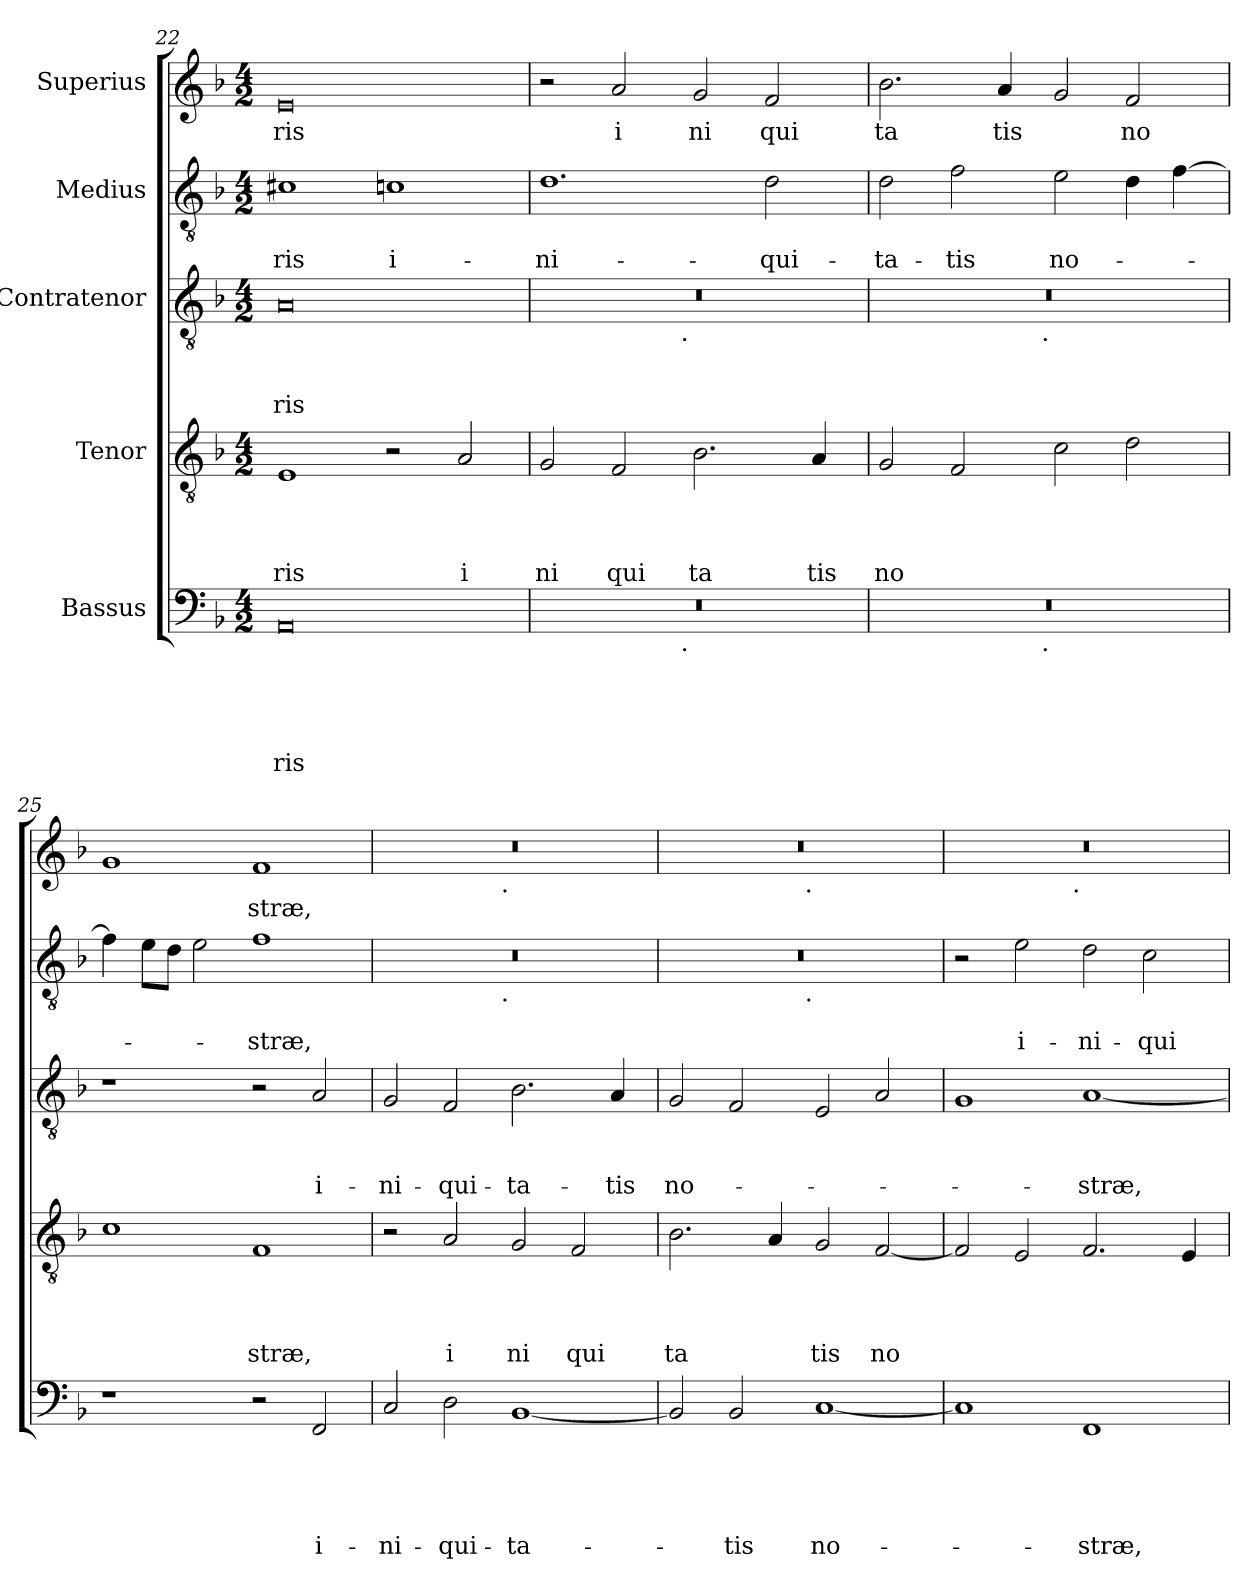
**kern	**text	**text	**text	**text	**text	**kern	**text	**text	**text	**text	**kern	**text	**text	**text	**kern	**text	**text	**kern	**text
*part5	*part5	*part5	*part5	*part5	*part5	*part4	*part4	*part4	*part4	*part4	*part3	*part3	*part3	*part3	*part2	*part2	*part2	*part1	*part1
*staff5	*staff5	*staff5	*staff5	*staff5	*staff5	*staff4	*staff4	*staff4	*staff4	*staff4	*staff3	*staff3	*staff3	*staff3	*staff2	*staff2	*staff2	*staff1	*staff1
*I"Bassus	*	*	*	*	*	*I"Tenor	*	*	*	*	*I"Contratenor	*	*	*	*I"Medius	*	*	*I"Superius	*
!!LO:PB:g=z
*clefF4	*	*	*	*	*	*clefGv2	*	*	*	*	*clefGv2	*	*	*	*clefGv2	*	*	*clefG2	*
*ITrd-3c-5	*	*	*	*	*	*	*	*	*	*	*ITrd-3c-5	*	*	*	*ITrd-3c-5	*	*	*ITrd-3c-5	*
*k[b-e-]	*	*	*	*	*	*k[b-]	*	*	*	*	*k[b-e-]	*	*	*	*k[b-e-]	*	*	*k[b-e-]	*
*B-:	*	*	*	*	*	*F:	*	*	*	*	*B-:	*	*	*	*B-:	*	*	*B-:	*
*M4/2	*	*	*	*	*	*M4/2	*	*	*	*	*M4/2	*	*	*	*M4/2	*	*	*M4/2	*
=22	=22	=22	=22	=22	=22	=22	=22	=22	=22	=22	=22	=22	=22	=22	=22	=22	=22	=22	=22
!	!	!	!	!	!LO:LY:b	!	!	!	!	!LO:LY:b	!	!	!	!LO:LY:b	!	!	!LO:LY:b	!	!LO:LY:b
0D	.	.	.	.	ris	1E	.	.	.	ris	0d	.	.	ris	1f#X	.	-ris	0a	-ris
!	!	!	!	!	!	!	!	!	!	!	!	!	!	!	!	!	!LO:LY:b	!	!
.	.	.	.	.	.	2r	.	.	.	.	.	.	.	.	1fn	.	i-	.	.
!	!	!	!	!	!	!	!	!	!	!LO:LY:b	!	!	!	!	!	!	!	!	!
.	.	.	.	.	.	2A/	.	.	.	i	.	.	.	.	.	.	.	.	.
=23	=23	=23	=23	=23	=23	=23	=23	=23	=23	=23	=23	=23	=23	=23	=23	=23	=23	=23	=23
!	!	!	!	!	!	!	!	!	!	!LO:LY:b	!	!	!	!	!	!	!LO:LY:b	!	!
*^	*	*	*	*	*	*	*	*	*	*	*^	*	*	*	*	*	*	*	*
0r	2ryy	.	.	.	.	.	2G/	.	.	.	ni	0r	2ryy	.	.	.	1.g	.	-ni-	2r	.
!	!	!	!	!	!	!	!	!	!	!	!LO:LY:b	!	!	!	!	!	!	!	!	!	!LO:LY:b
.	4...ryy	.	.	.	.	.	2F/	.	.	.	qui	.	4...ryy	.	.	.	.	.	.	2dd/	i
!	!	!	!	!	!	!	!	!	!	!	!	!	!LO:TX:b:t=.	!	!	!	!	!	!	!	!
!	!LO:TX:b:t=.	!	!	!	!	!	!	!	!	!	!	!	!	!	!	!	!	!	!	!	!
.	1ryy	.	.	.	.	.	.	.	.	.	.	.	1ryy	.	.	.	.	.	.	.	.
!	!	!	!	!	!	!	!	!	!	!	!LO:LY:b	!	!	!	!	!	!	!	!	!	!LO:LY:b
.	.	.	.	.	.	.	2.B-\	.	.	.	ta	.	.	.	.	.	.	.	.	2cc/	ni
!	!	!	!	!	!	!	!	!	!	!	!	!	!	!	!	!	!	!	!LO:LY:b	!	!LO:LY:b
.	.	.	.	.	.	.	.	.	.	.	.	.	.	.	.	.	2g\	.	-qui-	2b-/	qui
!	!	!	!	!	!	!	!	!	!	!	!LO:LY:b	!	!	!	!	!	!	!	!	!	!
.	.	.	.	.	.	.	4A/	.	.	.	tis	.	.	.	.	.	.	.	.	.	.
.	32ryy	.	.	.	.	.	.	.	.	.	.	.	32ryy	.	.	.	.	.	.	.	.
=24	=24	=24	=24	=24	=24	=24	=24	=24	=24	=24	=24	=24	=24	=24	=24	=24	=24	=24	=24	=24	=24
!	!	!	!	!	!	!	!	!	!	!	!LO:LY:b	!	!	!	!	!	!	!	!LO:LY:b	!	!LO:LY:b
0r	2ryy	.	.	.	.	.	2G/	.	.	.	no	0r	2ryy	.	.	.	2g\	.	-ta-	2.ee-\	ta
!	!	!	!	!	!	!	!	!	!	!	!	!	!	!	!	!	!	!	!LO:LY:b	!	!
.	4...ryy	.	.	.	.	.	2F/	.	.	.	.	.	4...ryy	.	.	.	2b-\	.	-tis	.	.
!	!	!	!	!	!	!	!	!	!	!	!	!	!	!	!	!	!	!	!	!	!LO:LY:b
.	.	.	.	.	.	.	.	.	.	.	.	.	.	.	.	.	.	.	.	4dd/	tis
!	!	!	!	!	!	!	!	!	!	!	!	!	!LO:TX:b:t=.	!	!	!	!	!	!	!	!
!	!LO:TX:b:t=.	!	!	!	!	!	!	!	!	!	!	!	!	!	!	!	!	!	!	!	!
.	1ryy	.	.	.	.	.	.	.	.	.	.	.	1ryy	.	.	.	.	.	.	.	.
!	!	!	!	!	!	!	!	!	!	!	!	!	!	!	!	!	!	!	!LO:LY:b	!	!
.	.	.	.	.	.	.	2c\	.	.	.	.	.	.	.	.	.	2a\	.	no-	2cc/	.
!	!	!	!	!	!	!	!	!	!	!	!	!	!	!	!	!	!	!	!	!	!LO:LY:b
.	.	.	.	.	.	.	2d\	.	.	.	.	.	.	.	.	.	4g\	.	.	2b-/	no
.	.	.	.	.	.	.	.	.	.	.	.	.	.	.	.	.	[>4b-\	.	.	.	.
.	32ryy	.	.	.	.	.	.	.	.	.	.	.	32ryy	.	.	.	.	.	.	.	.
*v	*v	*	*	*	*	*	*	*	*	*	*	*v	*v	*	*	*	*	*	*	*	*
=25	=25	=25	=25	=25	=25	=25	=25	=25	=25	=25	=25	=25	=25	=25	=25	=25	=25	=25	=25
1r	.	.	.	.	.	1c	.	.	.	.	1r	.	.	.	4b-\]	.	.	1cc	.
.	.	.	.	.	.	.	.	.	.	.	.	.	.	.	8a\L	.	.	.	.
.	.	.	.	.	.	.	.	.	.	.	.	.	.	.	8g\J	.	.	.	.
.	.	.	.	.	.	.	.	.	.	.	.	.	.	.	2a\	.	.	.	.
!	!	!	!	!	!	!	!	!	!	!LO:LY:b	!	!	!	!	!	!	!LO:LY:b	!	!LO:LY:b
2r	.	.	.	.	.	1F	.	.	.	stræ,	2r	.	.	.	1b-	.	-stræ,	1b-	stræ,
!	!	!	!	!	!LO:LY:b	!	!	!	!	!	!	!	!	!LO:LY:b	!	!	!	!	!
2BB-/	.	.	.	.	i-	.	.	.	.	.	2d/	.	.	i-	.	.	.	.	.
=26	=26	=26	=26	=26	=26	=26	=26	=26	=26	=26	=26	=26	=26	=26	=26	=26	=26	=26	=26
!	!	!	!	!	!LO:LY:b	!	!	!	!	!	!	!	!	!LO:LY:b	!	!	!	!	!
*	*	*	*	*	*	*	*	*	*	*	*	*	*	*	*^	*	*	*^	*
2F/	.	.	.	.	-ni-	2r	.	.	.	.	2c/	.	.	-ni-	0r	2ryy	.	.	0r	2ryy	.
!	!	!	!	!	!LO:LY:b	!	!	!	!	!LO:LY:b	!	!	!	!LO:LY:b	!	!	!	!	!	!	!
2G\	.	.	.	.	-qui-	2A/	.	.	.	i	2B-/	.	.	-qui-	.	4...ryy	.	.	.	4...ryy	.
!	!	!	!	!	!	!	!	!	!	!	!	!	!	!	!	!	!	!	!	!LO:TX:b:t=.	!
!	!	!	!	!	!	!	!	!	!	!	!	!	!	!	!	!LO:TX:b:t=.	!	!	!	!	!
.	.	.	.	.	.	.	.	.	.	.	.	.	.	.	.	1ryy	.	.	.	1ryy	.
!	!	!	!	!	!LO:LY:b	!	!	!	!	!LO:LY:b	!	!	!	!LO:LY:b	!	!	!	!	!	!	!
[<1E-	.	.	.	.	-ta-	2G/	.	.	.	ni	2.e-\	.	.	-ta-	.	.	.	.	.	.	.
!	!	!	!	!	!	!	!	!	!	!LO:LY:b	!	!	!	!	!	!	!	!	!	!	!
.	.	.	.	.	.	2F/	.	.	.	qui	.	.	.	.	.	.	.	.	.	.	.
!	!	!	!	!	!	!	!	!	!	!	!	!	!	!LO:LY:b	!	!	!	!	!	!	!
.	.	.	.	.	.	.	.	.	.	.	4d/	.	.	-tis	.	.	.	.	.	.	.
.	.	.	.	.	.	.	.	.	.	.	.	.	.	.	.	32ryy	.	.	.	32ryy	.
=27	=27	=27	=27	=27	=27	=27	=27	=27	=27	=27	=27	=27	=27	=27	=27	=27	=27	=27	=27	=27	=27
!	!	!	!	!	!	!	!	!	!	!LO:LY:b	!	!	!	!LO:LY:b	!	!	!	!	!	!	!
2E-/]	.	.	.	.	.	2.B-\	.	.	.	ta	2c/	.	.	no-	0r	2ryy	.	.	0r	2ryy	.
!	!	!	!	!	!LO:LY:b	!	!	!	!	!	!	!	!	!	!	!	!	!	!	!	!
2E-/	.	.	.	.	-tis	.	.	.	.	.	2B-/	.	.	.	.	4...ryy	.	.	.	4...ryy	.
.	.	.	.	.	.	4A/	.	.	.	.	.	.	.	.	.	.	.	.	.	.	.
!	!	!	!	!	!	!	!	!	!	!	!	!	!	!	!	!	!	!	!	!LO:TX:b:t=.	!
!	!	!	!	!	!	!	!	!	!	!	!	!	!	!	!	!LO:TX:b:t=.	!	!	!	!	!
.	.	.	.	.	.	.	.	.	.	.	.	.	.	.	.	1ryy	.	.	.	1ryy	.
!	!	!	!	!	!LO:LY:b	!	!	!	!	!LO:LY:b	!	!	!	!	!	!	!	!	!	!	!
[<1F	.	.	.	.	no-	2G/	.	.	.	tis	2A/	.	.	.	.	.	.	.	.	.	.
!	!	!	!	!	!	!	!	!	!	!LO:LY:b	!	!	!	!	!	!	!	!	!	!	!
.	.	.	.	.	.	[<2F/	.	.	.	no	2d/	.	.	.	.	.	.	.	.	.	.
.	.	.	.	.	.	.	.	.	.	.	.	.	.	.	.	32ryy	.	.	.	32ryy	.
*	*	*	*	*	*	*	*	*	*	*	*	*	*	*	*v	*v	*	*	*	*	*
=28	=28	=28	=28	=28	=28	=28	=28	=28	=28	=28	=28	=28	=28	=28	=28	=28	=28	=28	=28	=28
1F]	.	.	.	.	.	2F/]	.	.	.	.	1c	.	.	.	2r	.	.	0r	2ryy	.
!	!	!	!	!	!	!	!	!	!	!	!	!	!	!	!	!	!LO:LY:b	!	!	!
.	.	.	.	.	.	2E/	.	.	.	.	.	.	.	.	2a\	.	i-	.	4...ryy	.
!	!	!	!	!	!	!	!	!	!	!	!	!	!	!	!	!	!	!	!LO:TX:b:t=.	!
.	.	.	.	.	.	.	.	.	.	.	.	.	.	.	.	.	.	.	1ryy	.
!	!	!	!	!	!LO:LY:b	!	!	!	!	!	!	!	!	!LO:LY:b	!	!	!LO:LY:b	!	!	!
1BB-	.	.	.	.	-stræ,	2.F/	.	.	.	.	[<1d	.	.	-stræ,	2g\	.	-ni-	.	.	.
!	!	!	!	!	!	!	!	!	!	!	!	!	!	!	!	!	!LO:LY:b	!	!	!
.	.	.	.	.	.	.	.	.	.	.	.	.	.	.	2f\	.	-qui-	.	.	.
.	.	.	.	.	.	4E/	.	.	.	.	.	.	.	.	.	.	.	.	.	.
.	.	.	.	.	.	.	.	.	.	.	.	.	.	.	.	.	.	.	32ryy	.
*	*	*	*	*	*	*	*	*	*	*	*	*	*	*	*	*	*	*v	*v	*
=	=	=	=	=	=	=	=	=	=	=	=	=	=	=	=	=	=	=	=
*-	*-	*-	*-	*-	*-	*-	*-	*-	*-	*-	*-	*-	*-	*-	*-	*-	*-	*-	*-
